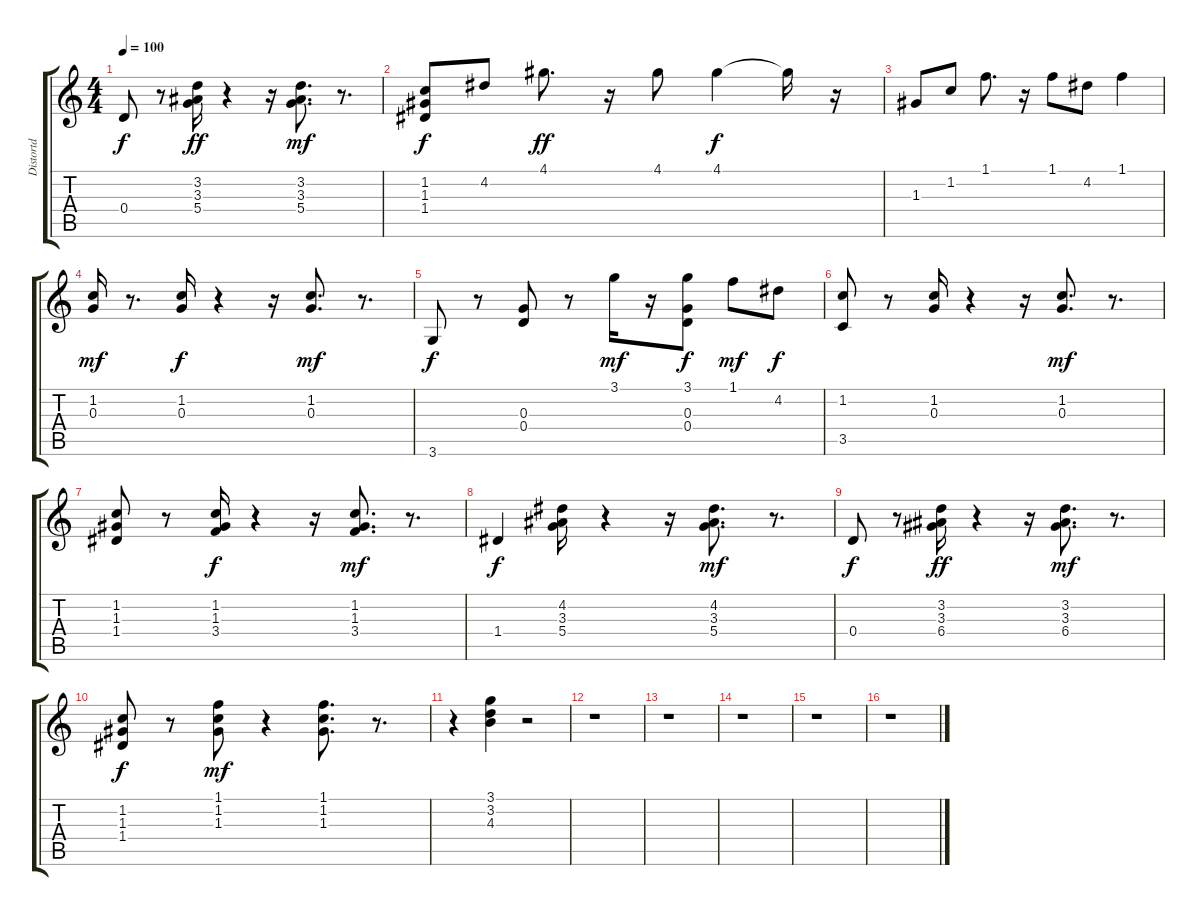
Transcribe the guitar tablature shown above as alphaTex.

\track ("Distortd" "Distortd") {instrument distortionguitar}
\staff {score tabs}
\tuning (E4 B3 G3 D3 A2 E2) {hide}
\ts (4 4)
\tempo 100
\clef g2
\ks c
0.4.8{dy f} r.8 (3.2 3.3 5.4).16{dy ff} r.4 r.16 (3.2 3.3 5.4).8{d dy mf} r.8{d} |
(1.2 1.3 1.4).8{dy f} 4.2.8 4.1.8{d dy ff} r.16 4.1.8 4.1.4{dy f} 4.1{t}.16 r.16 |
1.3.8 1.2.8 1.1.8{d} r.16 1.1.8 4.2.8 1.1.4 |
(1.2 0.3).16{dy mf} r.8{d} (1.2 0.3).16{dy f} r.4 r.16 (1.2 0.3).8{d dy mf} r.8{d} |
3.6.8{dy f} r.8 (0.3 0.4).8 r.8 3.1.16{dy mf} r.16 (3.1 0.3 0.4).8{dy f} 1.1.8{dy mf} 4.2.8{dy f} |
(1.2 3.5).8 r.8 (1.2 0.3).16 r.4 r.16 (1.2 0.3).8{d dy mf} r.8{d} |
(1.2 1.3 1.4).8 r.8 (1.2 1.3 3.4).16{dy f} r.4 r.16 (1.2 1.3 3.4).8{d dy mf} r.8{d} |
1.4.4{dy f} (4.2 3.3 5.4).16 r.4 r.16 (4.2 3.3 5.4).8{d dy mf} r.8{d} |
0.4.8{dy f} r.8 (3.2 3.3 6.4).16{dy ff} r.4 r.16 (3.2 3.3 6.4).8{d dy mf} r.8{d} |
(1.2 1.3 1.4).8{dy f} r.8 (1.1 1.2 1.3).8{dy mf} r.4 (1.1 1.2 1.3).8{d} r.8{d} |
r.4 (3.1 3.2 4.3).4 r.2 |
r.1 |
r.1 |
r.1 |
r.1 |
r.1
